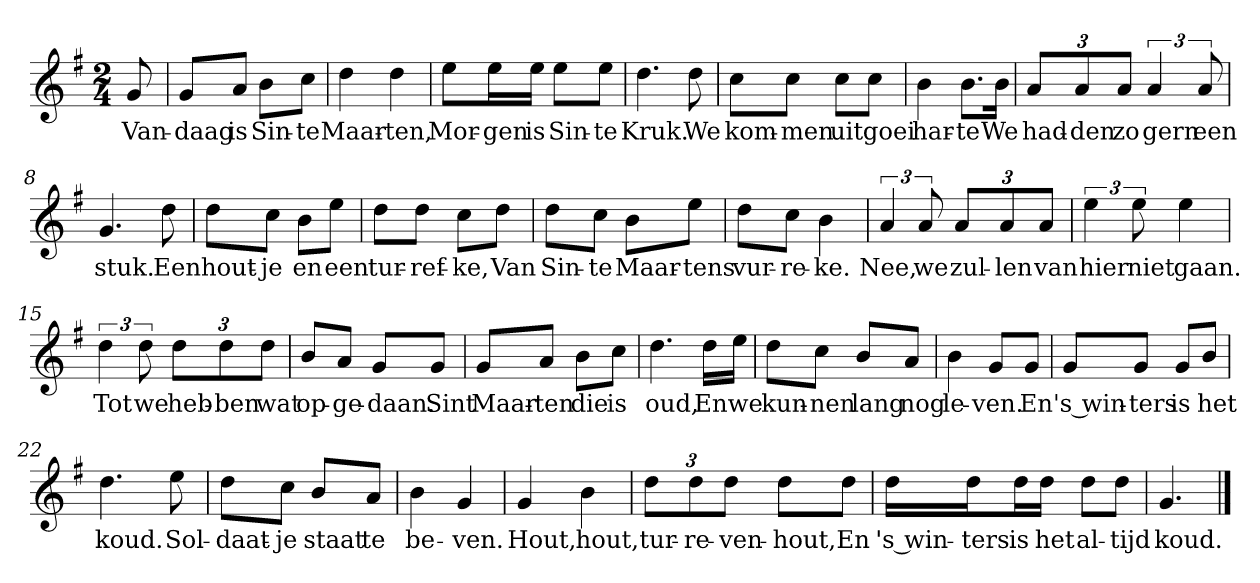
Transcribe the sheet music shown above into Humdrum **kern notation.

**kern	**text
*part1	*part1
*staff1	*staff1
*clefG2	*
*k[f#]	*
*G:	*
*M2/4	*
*MM120	*
=	=
8g	Van-
=1	=1
8g/L	-daag
8a/J	is
8b\L	Sin-
8cc\J	-te
=2	=2
4dd	Maar-
4dd	-ten,
=3	=3
8ee\L	Mor-
16ee\L	-gen
16ee\JJ	is
8ee\L	Sin-
8ee\J	-te
=4	=4
4.dd	Kruk.
8dd	We
=5	=5
8cc\L	kom-
8cc\J	-men
8cc\L	uit
8cc\J	goei
=6	=6
4b	har-
8.b\L	-te
16b\Jk	We
=7	=7
12a/L	had-
12a/	-den
12a/J	zo
6a	gern
12a	een
=8	=8
4.g	stuk.
8dd	Een
=9	=9
8dd\L	hout-
8cc\J	-je
8b\L	en
8ee\J	een
=10	=10
8dd\L	tur-
8dd\J	-ref-
8cc\L	-ke,
8dd\J	Van
=11	=11
8dd\L	Sin-
8cc\J	-te
8b\L	Maar-
8ee\J	-tens
=12	=12
8dd\L	vur-
8cc\J	-re-
4b	-ke.
=13	=13
6a	Nee,
12a	we
12a/L	zul-
12a/	-len
12a/J	van
=14	=14
6ee	hier
12ee	niet
4ee	gaan.
=15	=15
6dd	Tot
12dd	we
12dd\L	heb-
12dd\	-ben
12dd\J	wat
=16	=16
8b/L	op-
8a/J	-ge-
8g/L	-daan.
8g/J	Sint
=17	=17
8g/L	Maar-
8a/J	-ten
8b\L	die
8cc\J	is
=18	=18
4.dd	oud,
16dd\LL	En
16ee\JJ	we
=19	=19
8dd\L	kun-
8cc\J	-nen
8b/L	lang
8a/J	nog
=20	=20
4b	le-
8g/L	-ven.
8g/J	En
=21	=21
8g/L	's win-
8g/J	-ters
8g/L	is
8b/J	het
=22	=22
4.dd	koud.
8ee	Sol-
=23	=23
8dd\L	-daat-
8cc\J	-je
8b/L	staat
8a/J	te
=24	=24
4b	be-
4g	-ven.
=25	=25
4g	Hout,
4b	hout,
=26	=26
12dd\L	tur-
12dd\	-re-
12dd\J	-ven-
8dd\L	-hout,
8dd\J	En
=27	=27
16dd\LL	's win-
16dd\J	-ters
16dd\L	is
16dd\JJ	het
8dd\L	al-
8dd\J	-tijd
=28	=28
4.g	koud.
==	==
*-	*-
